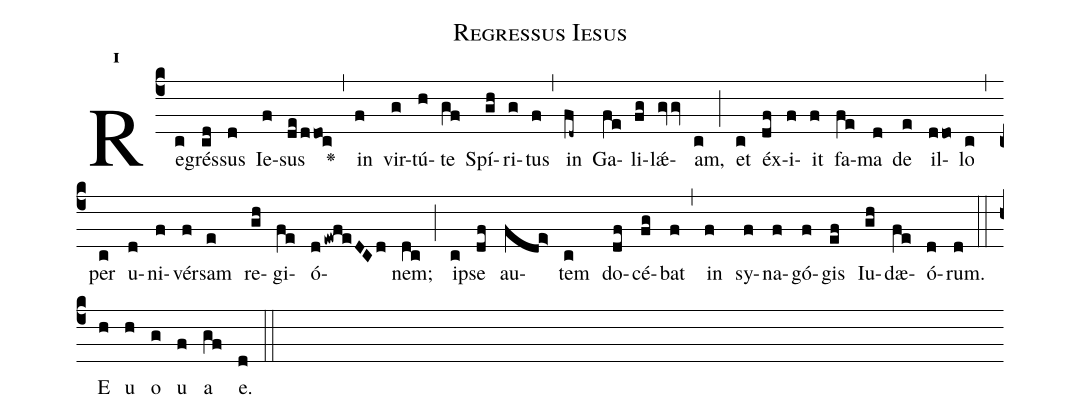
name:Regressus Iesus;
office-part:Antiphona;
mode:1;
%%
initial-style: 1;
name: Regressus Iesus;
book: Antiphonae & Responsoria/Tomus IV, p. 128;
occasion: Dominica III per Annum;
office-part: Laudes Ant Bc;
annotation: 1d;
centering-scheme: english;
font: OFLSortsMillGoudy;
height: 11;
width: 4.5;
%%
(c4)Re(c)grés(cd)sus(d) Ie(f)sus(de/ddoc) <v>\greheightstar</v>(,) in(f) vir(g)tú(h)te(gf) Spí(gh)ri(g)tus(f) (,) in(fd~) Ga(fe)li(fg)lǽ(gvv)am,(c) (;) et(c) éx(df)i(f)it(f) fa(fe)ma(d) de(e) il(ddo)lo(c) (,) per(c) u(d)ni(f)vér(f)sam(e) re(gh)gi(fe)ó(dewfeDCd)nem;(dc) (;) i(c)pse(df) au(fde>)tem(c) do(df)cé(fg)bat(f) (,) in(f) sy(f)na(f)gó(f)gis(ef) Iu(gh)dæ(fe)ó(d)rum.(d) (::) E(h) u(h) o(g) u(f) a(gf) e.(d) (::)
